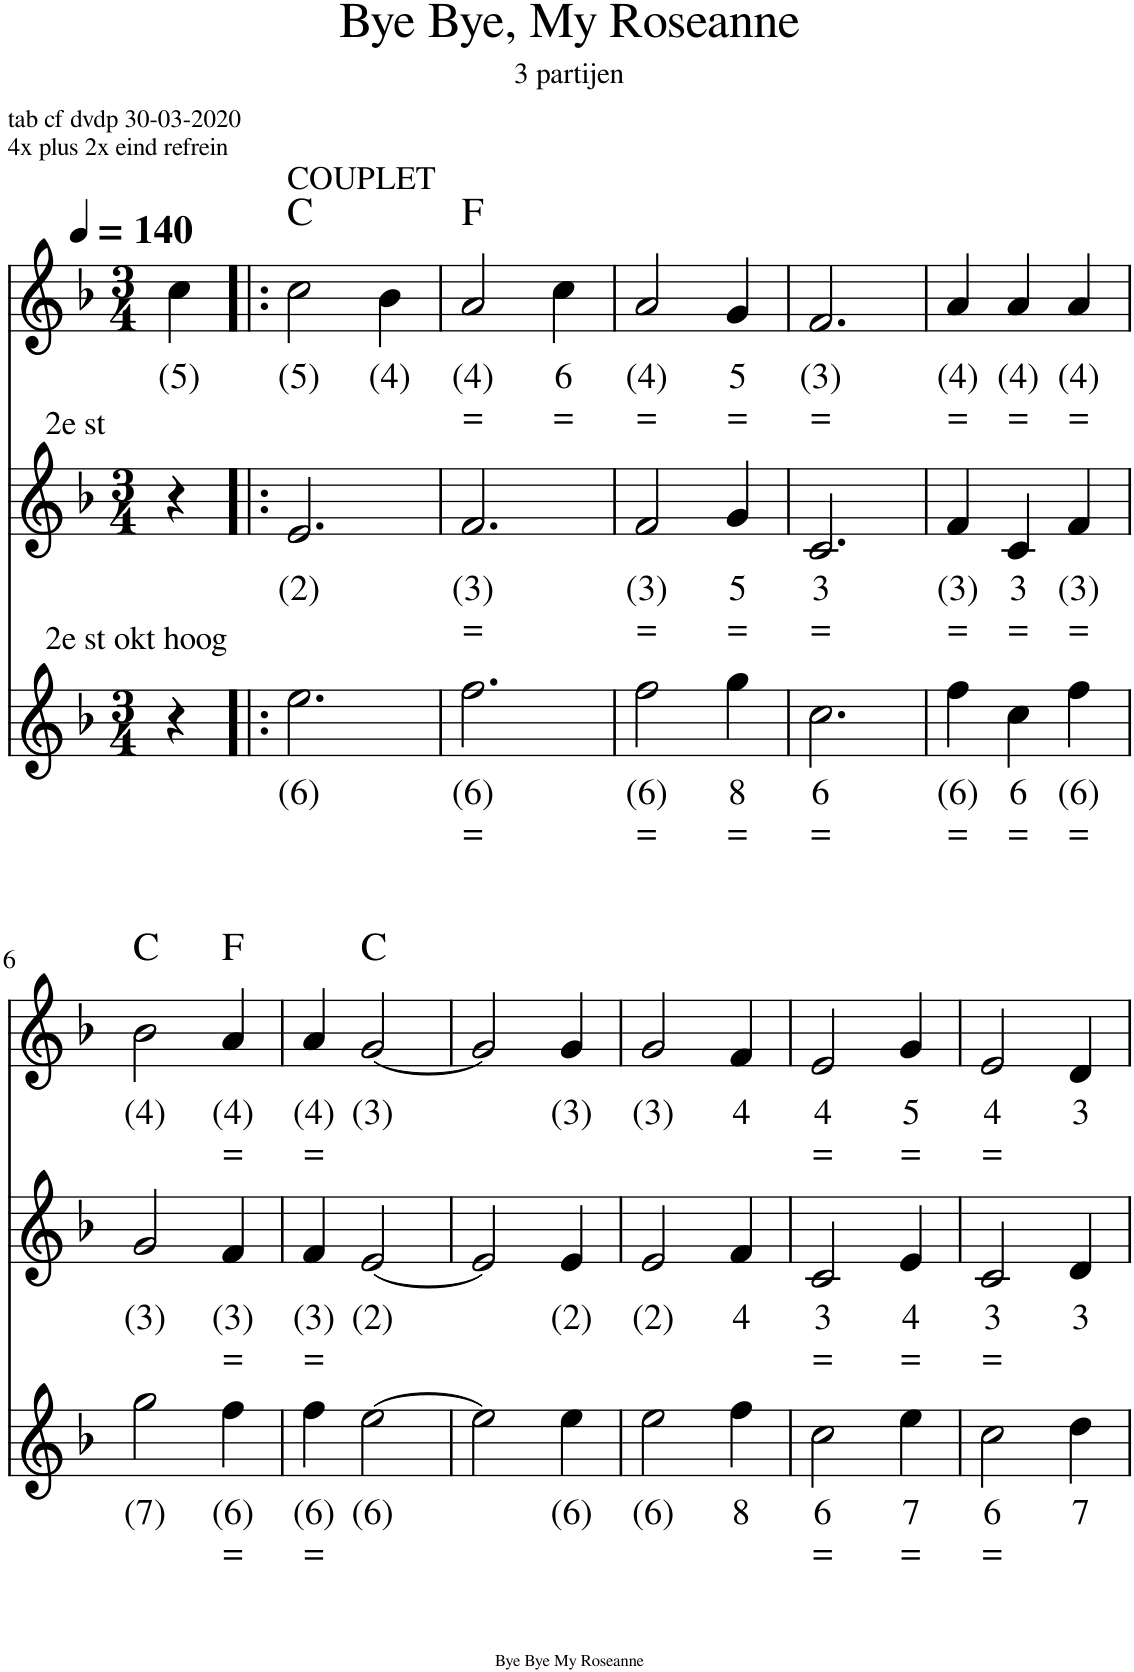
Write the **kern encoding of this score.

**kern	**text	**text	**kern	**text	**text	**kern	**text	**text	**harte
*part3	*part3	*part3	*part2	*part2	*part2	*part1	*part1	*part1	*part1
*staff3	*staff3	*staff3	*staff2	*staff2	*staff2	*staff1	*staff1	*staff1	*
*I"Viool	*	*	*I"Stem	*	*	*I"Stem	*	*	*
*clefG2	*	*	*clefG2	*	*	*clefG2	*	*	*
*k[b-]	*	*	*k[b-]	*	*	*k[b-]	*	*	*
*M3/4	*	*	*M3/4	*	*	*M3/4	*	*	*
*MM140	*	*	*MM140	*	*	*MM140	*	*	*
=	=	=	=	=	=	=	=	=	=
!	!	!	!LO:TX:a:t=2e st	!	!	!	!	!	!
!LO:TX:a:t=2e st okt hoog	!	!	!	!	!	!	!	!	!
!	!	!	!	!	!	!	!LO:LY:b	!	!
4r	.	.	4r	.	.	4cc\	(5)	.	.
=1!|:	=1!|:	=1!|:	=1!|:	=1!|:	=1!|:	=1!|:	=1!|:	=1!|:	=1!|:
!	!	!	!	!	!	!LO:TX:a:t=COUPLET	!	!	!
!	!LO:LY:b	!	!	!LO:LY:b	!	!	!LO:LY:b	!	!
2.ee\	(6)	.	2.e/	(2)	.	2cc\	(5)	.	C:maj
!	!	!	!	!	!	!	!LO:LY:b	!	!
.	.	.	.	.	.	4b-\	(4)	.	.
=2	=2	=2	=2	=2	=2	=2	=2	=2	=2
!	!LO:LY:b	!LO:LY:b	!	!LO:LY:b	!LO:LY:b	!	!LO:LY:b	!LO:LY:b	!
2.ff\	(6)	=	2.f/	(3)	=	2a/	(4)	=	F:maj
!	!	!	!	!	!	!	!LO:LY:b	!LO:LY:b	!
.	.	.	.	.	.	4cc\	6	=	.
=3	=3	=3	=3	=3	=3	=3	=3	=3	=3
!	!LO:LY:b	!LO:LY:b	!	!LO:LY:b	!LO:LY:b	!	!LO:LY:b	!LO:LY:b	!
2ff\	(6)	=	2f/	(3)	=	2a/	(4)	=	.
!	!LO:LY:b	!LO:LY:b	!	!LO:LY:b	!LO:LY:b	!	!LO:LY:b	!LO:LY:b	!
4gg\	8	=	4g/	5	=	4g/	5	=	.
=4	=4	=4	=4	=4	=4	=4	=4	=4	=4
!	!LO:LY:b	!LO:LY:b	!	!LO:LY:b	!LO:LY:b	!	!LO:LY:b	!LO:LY:b	!
2.cc\	6	=	2.c/	3	=	2.f/	(3)	=	.
=5	=5	=5	=5	=5	=5	=5	=5	=5	=5
!	!LO:LY:b	!LO:LY:b	!	!LO:LY:b	!LO:LY:b	!	!LO:LY:b	!LO:LY:b	!
4ff\	(6)	=	4f/	(3)	=	4a/	(4)	=	.
!	!LO:LY:b	!LO:LY:b	!	!LO:LY:b	!LO:LY:b	!	!LO:LY:b	!LO:LY:b	!
4cc\	6	=	4c/	3	=	4a/	(4)	=	.
!	!LO:LY:b	!LO:LY:b	!	!LO:LY:b	!LO:LY:b	!	!LO:LY:b	!LO:LY:b	!
4ff\	(6)	=	4f/	(3)	=	4a/	(4)	=	.
!!LO:LB:g=z
=6	=6	=6	=6	=6	=6	=6	=6	=6	=6
!	!LO:LY:b	!	!	!LO:LY:b	!	!	!LO:LY:b	!	!
2gg\	(7)	.	2g/	(3)	.	2b-\	(4)	.	C:maj
!	!LO:LY:b	!LO:LY:b	!	!LO:LY:b	!LO:LY:b	!	!LO:LY:b	!LO:LY:b	!
4ff\	(6)	=	4f/	(3)	=	4a/	(4)	=	F:maj
=7	=7	=7	=7	=7	=7	=7	=7	=7	=7
!	!LO:LY:b	!LO:LY:b	!	!LO:LY:b	!LO:LY:b	!	!LO:LY:b	!LO:LY:b	!
4ff\	(6)	=	4f/	(3)	=	4a/	(4)	=	.
!	!LO:LY:b	!	!	!LO:LY:b	!	!	!LO:LY:b	!	!
[2ee\	(6)	.	[2e/	(2)	.	[2g/	(3)	.	C:maj
=8	=8	=8	=8	=8	=8	=8	=8	=8	=8
2ee\]	.	.	2e/]	.	.	2g/]	.	.	.
!	!LO:LY:b	!	!	!LO:LY:b	!	!	!LO:LY:b	!	!
4ee\	(6)	.	4e/	(2)	.	4g/	(3)	.	.
=9	=9	=9	=9	=9	=9	=9	=9	=9	=9
!	!LO:LY:b	!	!	!LO:LY:b	!	!	!LO:LY:b	!	!
2ee\	(6)	.	2e/	(2)	.	2g/	(3)	.	.
!	!LO:LY:b	!	!	!LO:LY:b	!	!	!LO:LY:b	!	!
4ff\	8	.	4f/	4	.	4f/	4	.	.
=10	=10	=10	=10	=10	=10	=10	=10	=10	=10
!	!LO:LY:b	!LO:LY:b	!	!LO:LY:b	!LO:LY:b	!	!LO:LY:b	!LO:LY:b	!
2cc\	6	=	2c/	3	=	2e/	4	=	.
!	!LO:LY:b	!LO:LY:b	!	!LO:LY:b	!LO:LY:b	!	!LO:LY:b	!LO:LY:b	!
4ee\	7	=	4e/	4	=	4g/	5	=	.
=11	=11	=11	=11	=11	=11	=11	=11	=11	=11
!	!LO:LY:b	!LO:LY:b	!	!LO:LY:b	!LO:LY:b	!	!LO:LY:b	!LO:LY:b	!
2cc\	6	=	2c/	3	=	2e/	4	=	.
!	!LO:LY:b	!	!	!LO:LY:b	!	!	!LO:LY:b	!	!
4dd\	7	.	4d/	3	.	4d/	3	.	.
=	=	=	=	=	=	=	=	=	=
*-	*-	*-	*-	*-	*-	*-	*-	*-	*-
